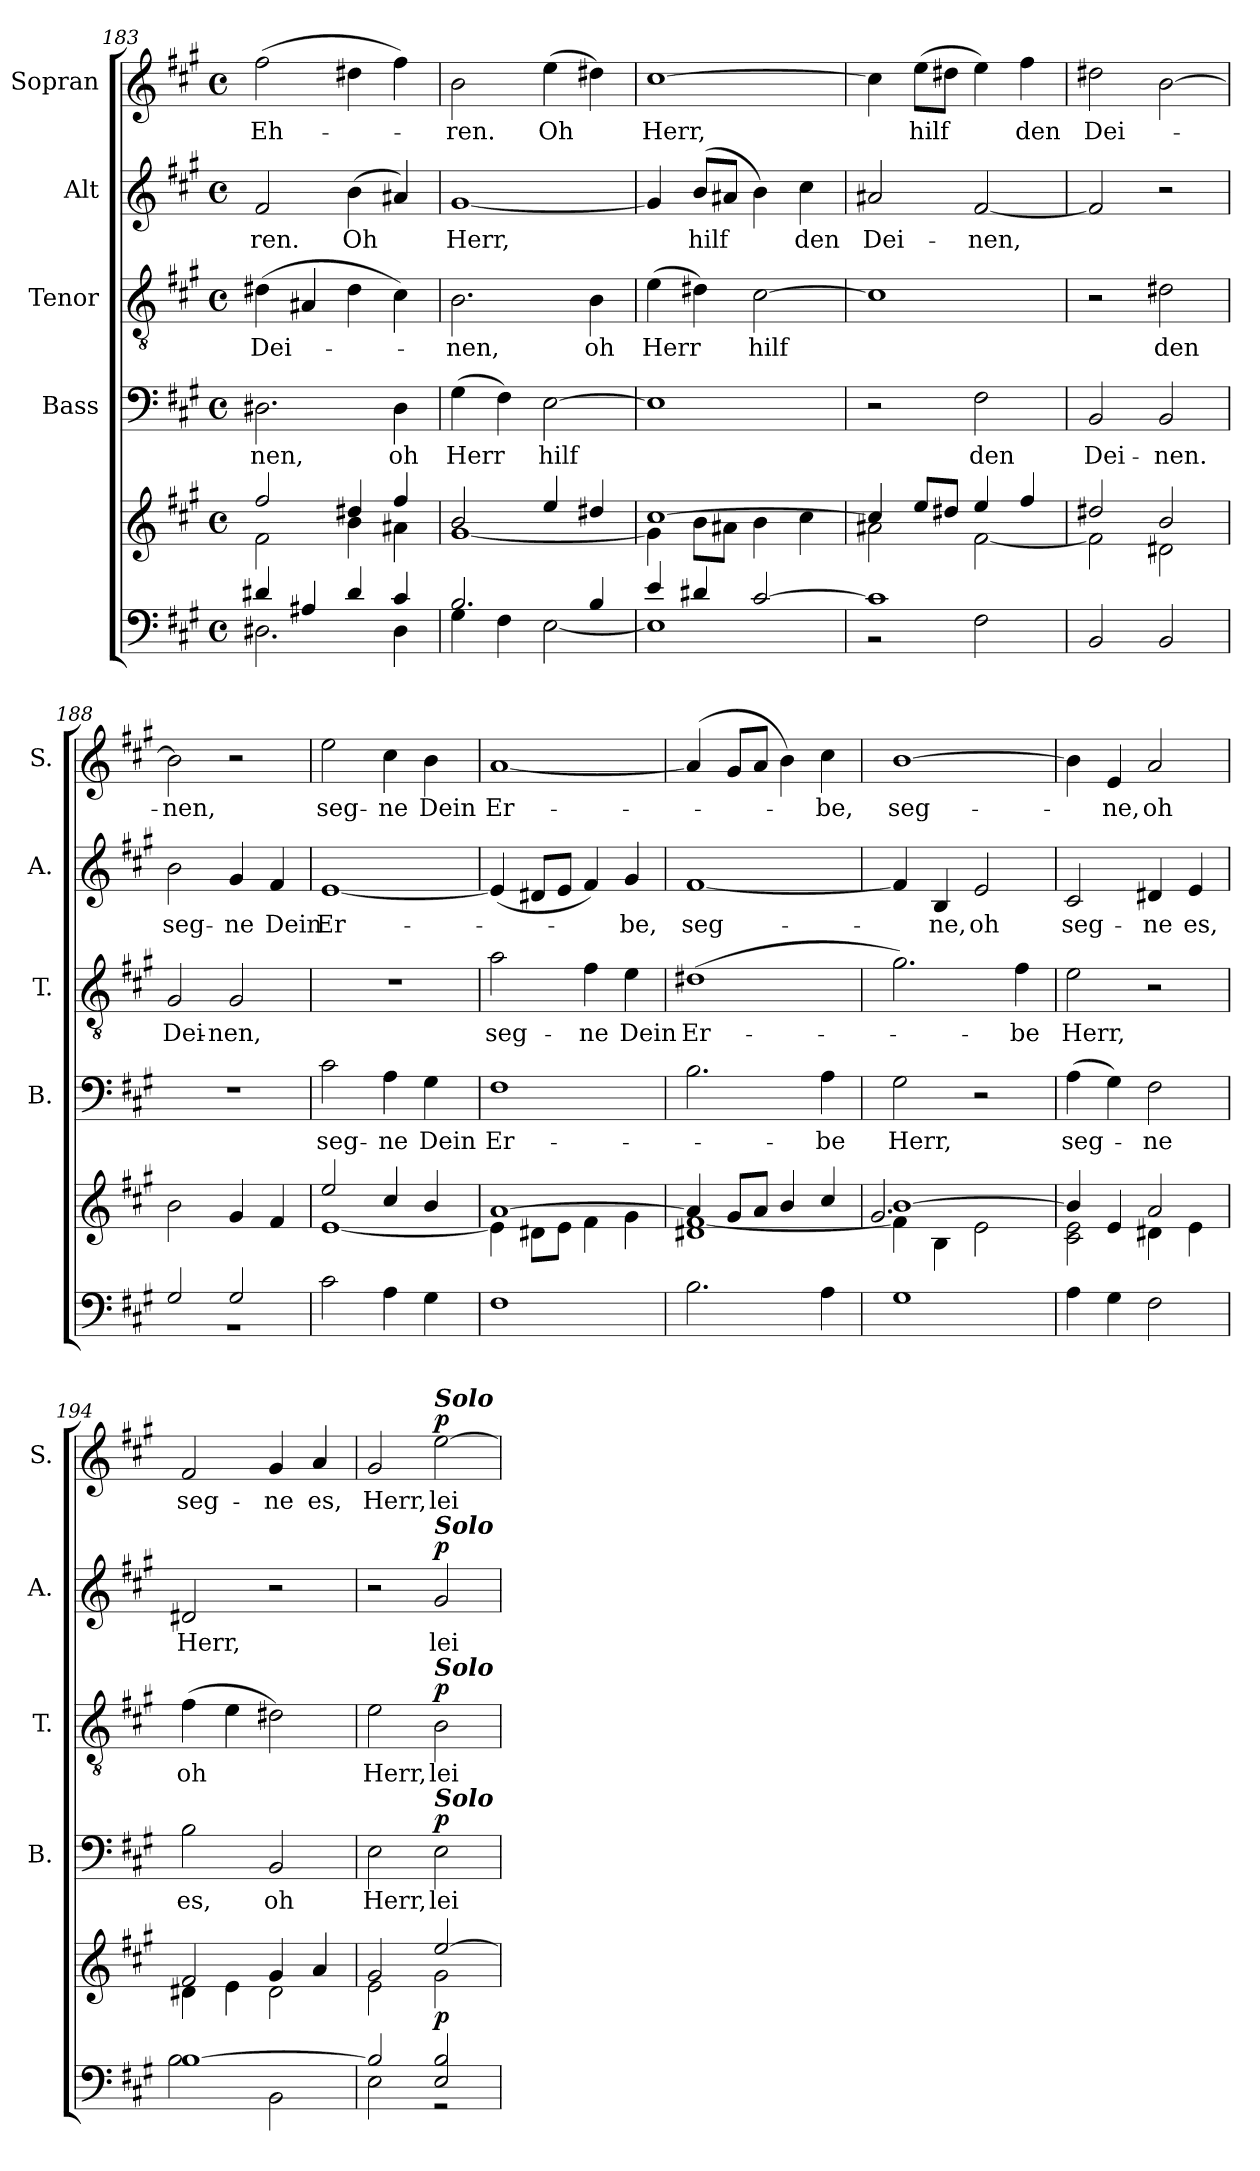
**kern	**kern	**dynam	**kern	**text	**dynam	**kern	**text	**dynam	**kern	**text	**dynam	**kern	**text	**dynam
*part5	*part5	*part5	*part4	*part4	*part4	*part3	*part3	*part3	*part2	*part2	*part2	*part1	*part1	*part1
*staff6	*staff5	*staff5/6	*staff4	*staff4	*staff4	*staff3	*staff3	*staff3	*staff2	*staff2	*staff2	*staff1	*staff1	*staff1
*	*	*	*I"Bass	*	*	*I"Tenor	*	*	*I"Alt	*	*	*I"Sopran	*	*
*	*	*	*I'B.	*	*	*I'T.	*	*	*I'A.	*	*	*I'S.	*	*
*clefF4	*clefG2	*	*clefF4	*	*	*clefGv2	*	*	*clefG2	*	*	*clefG2	*	*
*k[f#c#g#]	*k[f#c#g#]	*	*k[f#c#g#]	*	*	*k[f#c#g#]	*	*	*k[f#c#g#]	*	*	*k[f#c#g#]	*	*
*A:	*A:	*	*A:	*	*	*A:	*	*	*A:	*	*	*A:	*	*
*M4/4	*M4/4	*	*M4/4	*	*	*M4/4	*	*	*M4/4	*	*	*M4/4	*	*
*met(c)	*met(c)	*	*met(c)	*	*	*met(c)	*	*	*met(c)	*	*	*met(c)	*	*
=183	=183	=183	=183	=183	=183	=183	=183	=183	=183	=183	=183	=183	=183	=183
*^	*^	*	*	*	*	*	*	*	*	*	*	*	*	*
!	!	!	!	!	!	!LO:LY:b	!	!	!LO:LY:b	!	!	!LO:LY:b	!	!	!LO:LY:b	!
4d#X/	2.D#X\	2ff#/	2f#\	.	2.D#X\	-nen,	.	(>4d#X\	Dei-	.	2f#/	-ren.	.	(>2ff#\	Eh-	.
4A#X/	.	.	.	.	.	.	.	4A#X/	.	.	.	.	.	.	.	.
!	!	!	!	!	!	!	!	!	!	!	!	!LO:LY:b	!	!	!	!
4d#/	.	4dd#X/	4b\	.	.	.	.	4d#\	.	.	(>4b\	Oh	.	4dd#X\	.	.
!	!	!	!	!	!	!LO:LY:b	!	!	!	!	!	!	!	!	!	!
4c#/	4D#\	4ff#/	4a#X\	.	4D#\	oh	.	4c#\)	.	.	4a#X/)	.	.	4ff#\)	.	.
=184	=184	=184	=184	=184	=184	=184	=184	=184	=184	=184	=184	=184	=184	=184	=184	=184
!	!	!	!	!	!	!LO:LY:b	!	!	!LO:LY:b	!	!	!LO:LY:b	!	!	!LO:LY:b	!
2.B/	4G#\	2b/	[<1g#	.	(>4G#\	Herr	.	2.B\	-nen,	.	[1g#	Herr,	.	2b\	-ren.	.
.	4F#\	.	.	.	4F#\)	.	.	.	.	.	.	.	.	.	.	.
!	!	!	!	!	!	!LO:LY:b	!	!	!	!	!	!	!	!	!LO:LY:b	!
.	[<2E\	4ee/	.	.	[2E\	hilf	.	.	.	.	.	.	.	(>4ee\	Oh	.
!	!	!	!	!	!	!	!	!	!LO:LY:b	!	!	!	!	!	!	!
4B/	.	4dd#X/	.	.	.	.	.	4B\	oh	.	.	.	.	4dd#X\)	.	.
=185	=185	=185	=185	=185	=185	=185	=185	=185	=185	=185	=185	=185	=185	=185	=185	=185
!	!	!	!	!	!	!	!	!	!LO:LY:b	!	!	!	!	!	!LO:LY:b	!
4e/	1E]	[>1cc#	4g#\]	.	1E]	.	.	(>4e\	Herr	.	4g#/]	.	.	[1cc#	Herr,	.
!	!	!	!	!	!	!	!	!	!	!	!	!LO:LY:b	!	!	!	!
4d#X/	.	.	8b\L	.	.	.	.	4d#X\)	.	.	(>8b/L	hilf	.	.	.	.
.	.	.	8a#X\J	.	.	.	.	.	.	.	8a#X/J	.	.	.	.	.
!	!	!	!	!	!	!	!	!	!LO:LY:b	!	!	!	!	!	!	!
[>2c#/	.	.	4b\	.	.	.	.	[2c#\	hilf	.	4b\)	.	.	.	.	.
!	!	!	!	!	!	!	!	!	!	!	!	!LO:LY:b	!	!	!	!
.	.	.	4cc#\	.	.	.	.	.	.	.	4cc#\	den	.	.	.	.
!!LO:LB:g=z
=186	=186	=186	=186	=186	=186	=186	=186	=186	=186	=186	=186	=186	=186	=186	=186	=186
!	!	!	!	!	!	!	!	!	!	!	!	!LO:LY:b	!	!	!	!
1c#]	2r	4cc#/]	2a#X\	.	2r	.	.	1c#]	.	.	2a#X/	Dei-	.	4cc#\]	.	.
!	!	!	!	!	!	!	!	!	!	!	!	!	!	!	!LO:LY:b	!
.	.	8ee/L	.	.	.	.	.	.	.	.	.	.	.	(>8ee\L	hilf	.
.	.	8dd#X/J	.	.	.	.	.	.	.	.	.	.	.	8dd#X\J	.	.
!	!	!	!	!	!	!LO:LY:b	!	!	!	!	!	!LO:LY:b	!	!	!	!
.	2F#\	4ee/	[<2f#\	.	2F#\	den	.	.	.	.	[2f#/	-nen,	.	4ee\)	.	.
!	!	!	!	!	!	!	!	!	!	!	!	!	!	!	!LO:LY:b	!
.	.	4ff#/	.	.	.	.	.	.	.	.	.	.	.	4ff#\	den	.
*v	*v	*	*	*	*	*	*	*	*	*	*	*	*	*	*	*
=187	=187	=187	=187	=187	=187	=187	=187	=187	=187	=187	=187	=187	=187	=187	=187
!	!	!	!	!	!LO:LY:b	!	!	!	!	!	!	!	!	!LO:LY:b	!
2BB/	2dd#X/	2f#\]	.	2BB/	Dei-	.	2r	.	.	2f#/]	.	.	2dd#X\	Dei-	.
!	!	!	!	!	!LO:LY:b	!	!	!LO:LY:b	!	!	!	!	!	!	!
2BB/	2b/	2d#X\	.	2BB/	-nen.	.	2d#X\	den	.	2r	.	.	[2b\	.	.
=188	=188	=188	=188	=188	=188	=188	=188	=188	=188	=188	=188	=188	=188	=188	=188
*^	*	*	*	*	*	*	*	*	*	*	*	*	*	*	*
!	!	!	!	!	!	!	!	!	!LO:LY:b	!	!	!LO:LY:b	!	!	!LO:LY:b	!
*	*	*v	*v	*	*	*	*	*	*	*	*	*	*	*	*	*
2G#/	1rBB	2b\	.	1r	.	.	2G#/	Dei-	.	2b\	seg-	.	2b\]	-nen,	.
!	!	!	!	!	!	!	!	!LO:LY:b	!	!	!LO:LY:b	!	!	!	!
2G#/	.	4g#/	.	.	.	.	2G#/	-nen,	.	4g#/	-ne	.	2r	.	.
!	!	!	!	!	!	!	!	!	!	!	!LO:LY:b	!	!	!	!
.	.	4f#/	.	.	.	.	.	.	.	4f#/	Dein	.	.	.	.
*v	*v	*	*	*	*	*	*	*	*	*	*	*	*	*	*
=189	=189	=189	=189	=189	=189	=189	=189	=189	=189	=189	=189	=189	=189	=189
*	*^	*	*	*	*	*	*	*	*	*	*	*	*	*
!	!	!	!	!	!LO:LY:b	!	!	!	!	!	!LO:LY:b	!	!	!LO:LY:b	!
2c#\	2ee/	[<1e	.	2c#\	seg-	.	1r	.	.	[1e	Er-	.	2ee\	seg-	.
!	!	!	!	!	!LO:LY:b	!	!	!	!	!	!	!	!	!LO:LY:b	!
4A\	4cc#/	.	.	4A\	-ne	.	.	.	.	.	.	.	4cc#\	-ne	.
!	!	!	!	!	!LO:LY:b	!	!	!	!	!	!	!	!	!LO:LY:b	!
4G#\	4b/	.	.	4G#\	Dein	.	.	.	.	.	.	.	4b\	Dein	.
=190	=190	=190	=190	=190	=190	=190	=190	=190	=190	=190	=190	=190	=190	=190	=190
!	!	!	!	!	!LO:LY:b	!	!	!LO:LY:b	!	!	!	!	!	!LO:LY:b	!
1F#	[>1a	4e\]	.	1F#	Er-	.	2a\	seg-	.	(<4e/]	.	.	[1a	Er-	.
.	.	8d#X\L	.	.	.	.	.	.	.	8d#X/L	.	.	.	.	.
.	.	8e\J	.	.	.	.	.	.	.	8e/J	.	.	.	.	.
!	!	!	!	!	!	!	!	!LO:LY:b	!	!	!	!	!	!	!
.	.	4f#\	.	.	.	.	4f#\	-ne	.	4f#/)	.	.	.	.	.
!	!	!	!	!	!	!	!	!LO:LY:b	!	!	!LO:LY:b	!	!	!	!
.	.	4g#\	.	.	.	.	4e\	Dein	.	4g#/	-be,	.	.	.	.
!!LO:PB:g=z
=191	=191	=191	=191	=191	=191	=191	=191	=191	=191	=191	=191	=191	=191	=191	=191
!	!	!	!	!	!	!	!	!LO:LY:b	!	!	!LO:LY:b	!	!	!	!
2.B\	4a/]	1d#X [<1f#	.	2.B\	.	.	(>1d#X	Er-	.	[1f#	seg-	.	(4a/]	.	.
.	8g#/L	.	.	.	.	.	.	.	.	.	.	.	8g#/L	.	.
.	8a/J	.	.	.	.	.	.	.	.	.	.	.	8a/J	.	.
.	4b/	.	.	.	.	.	.	.	.	.	.	.	4b\)	.	.
!	!	!	!	!	!LO:LY:b	!	!	!	!	!	!	!	!	!LO:LY:b	!
4A\	4cc#/	.	.	4A\	-be	.	.	.	.	.	.	.	4cc#\	-be,	.
=192	=192	=192	=192	=192	=192	=192	=192	=192	=192	=192	=192	=192	=192	=192	=192
*	*	*^	*	*	*	*	*	*	*	*	*	*	*	*	*
!	!	!	!	!	!	!LO:LY:b	!	!	!	!	!	!	!	!	!LO:LY:b	!
1G#	[>1b	4f#\]	2.g#/	.	2G#\	Herr,	.	2.g#\)	.	.	4f#/]	.	.	[1b	seg-	.
!	!	!	!	!	!	!	!	!	!	!	!	!LO:LY:b	!	!	!	!
.	.	4B\	.	.	.	.	.	.	.	.	4B/	-ne,	.	.	.	.
!	!	!	!	!	!	!	!	!	!	!	!	!LO:LY:b	!	!	!	!
.	.	2e\	.	.	2r	.	.	.	.	.	2e/	oh	.	.	.	.
!	!	!	!	!	!	!	!	!	!LO:LY:b	!	!	!	!	!	!	!
.	.	.	4ryy	.	.	.	.	4f#\	-be	.	.	.	.	.	.	.
=193	=193	=193	=193	=193	=193	=193	=193	=193	=193	=193	=193	=193	=193	=193	=193	=193
!	!	!	!	!	!	!LO:LY:b	!	!	!LO:LY:b	!	!	!LO:LY:b	!	!	!	!
*	*	*v	*v	*	*	*	*	*	*	*	*	*	*	*	*	*
4A\	4b/]	2c#\ 2e\	.	(>4A\	seg-	.	2e\	Herr,	.	2c#/	seg-	.	4b\]	.	.
!	!	!	!	!	!	!	!	!	!	!	!	!	!	!LO:LY:b	!
4G#\	4e/	.	.	4G#\)	.	.	.	.	.	.	.	.	4e/	-ne,	.
!	!	!	!	!	!LO:LY:b	!	!	!	!	!	!LO:LY:b	!	!	!LO:LY:b	!
2F#\	2a/	4d#X\	.	2F#\	-ne	.	2r	.	.	4d#X/	-ne	.	2a/	oh	.
!	!	!	!	!	!	!	!	!	!	!	!LO:LY:b	!	!	!	!
.	.	4e\	.	.	.	.	.	.	.	4e/	es,	.	.	.	.
=194	=194	=194	=194	=194	=194	=194	=194	=194	=194	=194	=194	=194	=194	=194	=194
*^	*	*	*	*	*	*	*	*	*	*	*	*	*	*	*
!	!	!	!	!	!	!LO:LY:b	!	!	!LO:LY:b	!	!	!LO:LY:b	!	!	!LO:LY:b	!
[>1B	2B\	2f#/	4d#X\	.	2B\	es,	.	(>4f#\	oh	.	2d#X/	Herr,	.	2f#/	seg-	.
.	.	.	4e\	.	.	.	.	4e\	.	.	.	.	.	.	.	.
!	!	!	!	!	!	!LO:LY:b	!	!	!	!	!	!	!	!	!LO:LY:b	!
.	2BB\	4g#/	2d#\	.	2BB/	oh	.	2d#X\)	.	.	2r	.	.	4g#/	-ne	.
!	!	!	!	!	!	!	!	!	!	!	!	!	!	!	!LO:LY:b	!
.	.	4a/	.	.	.	.	.	.	.	.	.	.	.	4a/	es,	.
=195	=195	=195	=195	=195	=195	=195	=195	=195	=195	=195	=195	=195	=195	=195	=195	=195
!	!	!	!	!	!	!LO:LY:b	!	!	!LO:LY:b	!	!	!	!	!	!LO:LY:b	!
2B/]	2E\	2g#/	2e\	.	2E\	Herr,	.	2e\	Herr,	.	2r	.	.	2g#/	Herr,	.
!	!	!	!	!	!	!	!	!	!	!	!	!	!	!LO:TX:a:Bi:t=Solo	!	!
!	!	!	!	!	!	!	!	!	!	!	!LO:TX:a:Bi:t=Solo	!	!	!	!	!
!	!	!	!	!	!	!	!	!LO:TX:a:Bi:t=Solo	!	!	!	!	!	!	!	!
!	!	!	!	!	!LO:TX:a:Bi:t=Solo	!	!	!	!	!	!	!	!	!	!	!
!	!	!	!	!LO:DY:b	!	!LO:LY:b	!LO:DY:a	!	!LO:LY:b	!LO:DY:a	!	!LO:LY:b	!LO:DY:a	!	!LO:LY:b	!LO:DY:a
2E/ 2B/	2rGG	[>2ee/	2g#\	p	2E\	lei-	p	2B\	lei-	p	2g#/	lei-	p	[2ee\	lei-	p
*v	*v	*	*	*	*	*	*	*	*	*	*	*	*	*	*	*
*	*v	*v	*	*	*	*	*	*	*	*	*	*	*	*	*
=	=	=	=	=	=	=	=	=	=	=	=	=	=	=
*-	*-	*-	*-	*-	*-	*-	*-	*-	*-	*-	*-	*-	*-	*-
